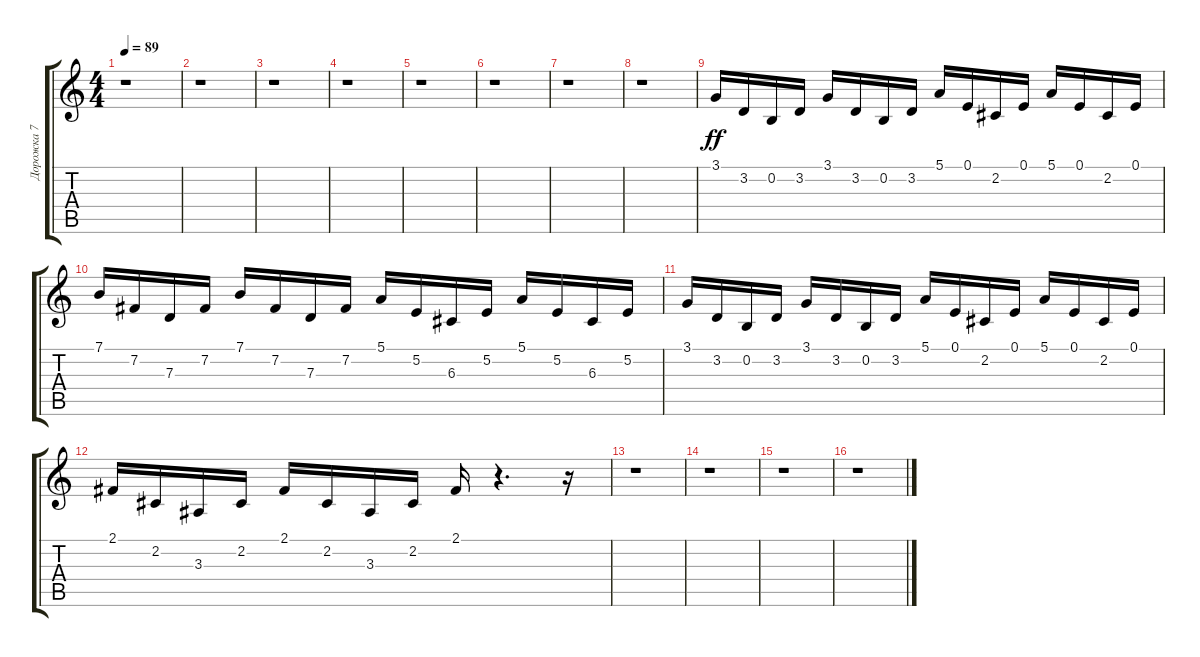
\track ("Дорожка 7" "Дорожка 7") {instrument pizzicatostrings}
\staff {score tabs}
\tuning (E4 B3 G3 D3 A2 E2) {hide}
\ts (4 4)
\tempo 89
\clef g2
\ks c
r.1{dy ff} |
r.1 |
r.1 |
r.1 |
r.1 |
r.1 |
r.1 |
r.1 |
3.1.16 3.2.16 0.2.16 3.2.16 3.1.16 3.2.16 0.2.16 3.2.16 5.1.16 0.1.16 2.2.16 0.1.16 5.1.16 0.1.16 2.2.16 0.1.16 |
7.1.16 7.2.16 7.3.16 7.2.16 7.1.16 7.2.16 7.3.16 7.2.16 5.1.16 5.2.16 6.3.16 5.2.16 5.1.16 5.2.16 6.3.16 5.2.16 |
3.1.16 3.2.16 0.2.16 3.2.16 3.1.16 3.2.16 0.2.16 3.2.16 5.1.16 0.1.16 2.2.16 0.1.16 5.1.16 0.1.16 2.2.16 0.1.16 |
2.1.16 2.2.16 3.3.16 2.2.16 2.1.16 2.2.16 3.3.16 2.2.16 2.1.16 r.4{d} r.16 |
r.1 |
r.1 |
r.1 |
r.1
